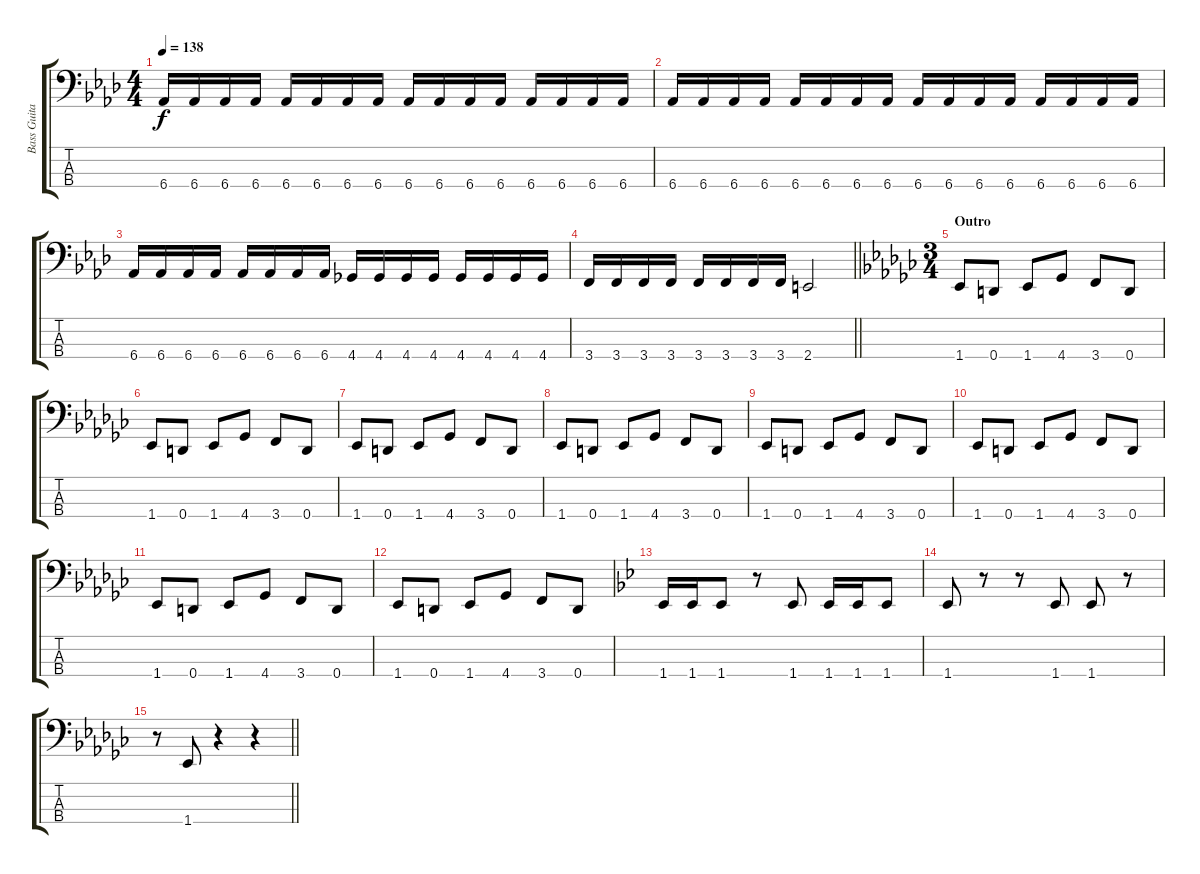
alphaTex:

\track ("Bass Guitar" "Bass Guita") {instrument electricbassfinger}
\staff {score tabs}
\tuning (F2 C2 G1 D1) {hide}
\ts (4 4)
\tempo 138
\clef f4
\ks fminor
6.4.16{dy f} 6.4.16 6.4.16 6.4.16 6.4.16 6.4.16 6.4.16 6.4.16 6.4.16 6.4.16 6.4.16 6.4.16 6.4.16 6.4.16 6.4.16 6.4.16 |
6.4.16 6.4.16 6.4.16 6.4.16 6.4.16 6.4.16 6.4.16 6.4.16 6.4.16 6.4.16 6.4.16 6.4.16 6.4.16 6.4.16 6.4.16 6.4.16 |
6.4.16 6.4.16 6.4.16 6.4.16 6.4.16 6.4.16 6.4.16 6.4.16 4.4.16 4.4.16 4.4.16 4.4.16 4.4.16 4.4.16 4.4.16 4.4.16 |
\barLineRight lightlight
3.4.16 3.4.16 3.4.16 3.4.16 3.4.16 3.4.16 3.4.16 3.4.16 2.4.2 |
\ts (3 4)
\section ("" "Outro")
\ks ebminor
1.4.8 0.4.8 1.4.8 4.4.8 3.4.8 0.4.8 |
1.4.8 0.4.8 1.4.8 4.4.8 3.4.8 0.4.8 |
1.4.8 0.4.8 1.4.8 4.4.8 3.4.8 0.4.8 |
1.4.8 0.4.8 1.4.8 4.4.8 3.4.8 0.4.8 |
1.4.8 0.4.8 1.4.8 4.4.8 3.4.8 0.4.8 |
1.4.8 0.4.8 1.4.8 4.4.8 3.4.8 0.4.8 |
1.4.8 0.4.8 1.4.8 4.4.8 3.4.8 0.4.8 |
1.4.8 0.4.8 1.4.8 4.4.8 3.4.8 0.4.8 |
\ks gminor
1.4.16 1.4.16 1.4.8 r.8 1.4.8 1.4.16 1.4.16 1.4.8 |
1.4.8 r.8 r.8 1.4.8 1.4.8 r.8 |
\barLineRight lightlight
\ks ebminor
r.8 1.4.8 r.4 r.4
